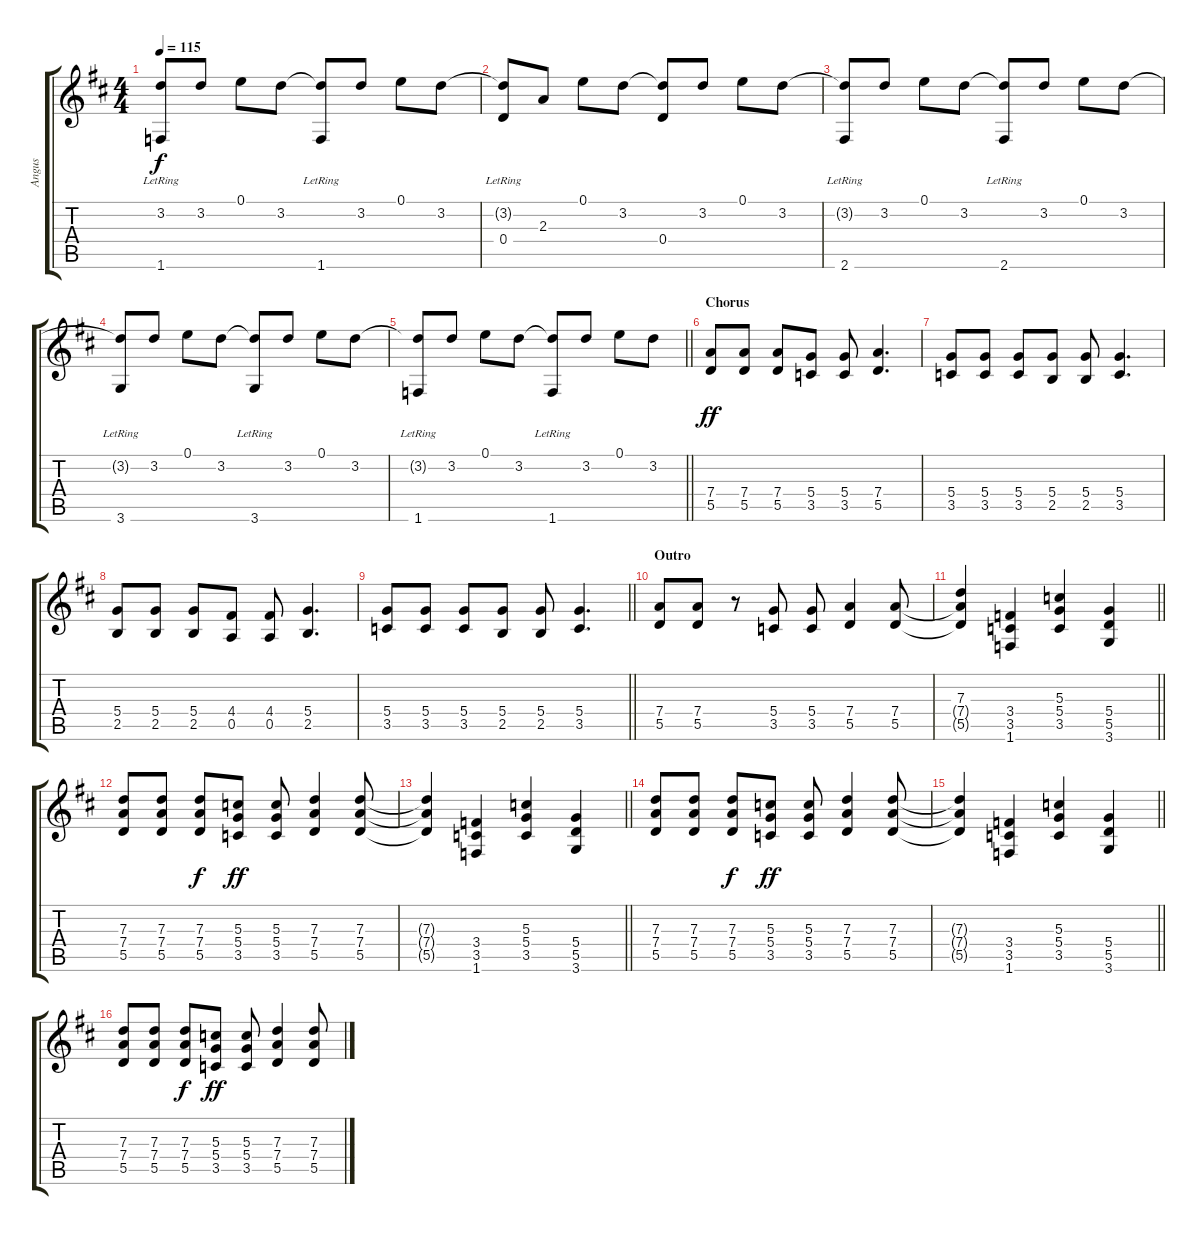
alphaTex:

\track ("Angus" "Angus") {instrument overdrivenguitar}
\staff {score tabs}
\tuning (E4 B3 G3 D3 A2 E2) {hide}
\ts (4 4)
\tempo 115
\clef g2
\ks d
(3.2{t} 1.6{lr}).8{dy f} 3.2.8 0.1.8 3.2.8 (3.2{t} 1.6{lr}).8 3.2.8 0.1.8 3.2.8 |
(3.2{t} 0.4{lr}).8 2.3.8 0.1.8 3.2.8 (3.2{t} 0.4).8 3.2.8 0.1.8 3.2.8 |
(3.2{t} 2.6{lr}).8 3.2.8 0.1.8 3.2.8 (3.2{t} 2.6{lr}).8 3.2.8 0.1.8 3.2.8 |
(3.2{t} 3.6{lr}).8 3.2.8 0.1.8 3.2.8 (3.2{t} 3.6{lr}).8 3.2.8 0.1.8 3.2.8 |
\barLineRight lightlight
(3.2{t} 1.6{lr}).8 3.2.8 0.1.8 3.2.8 (3.2{t} 1.6{lr}).8 3.2.8 0.1.8 3.2.8 |
\section ("" "Chorus")
(7.4 5.5).8{dy ff} (7.4 5.5).8 (7.4 5.5).8 (5.4 3.5).8 (5.4 3.5).8 (7.4 5.5).4{d} |
(5.4 3.5).8 (5.4 3.5).8 (5.4 3.5).8 (5.4 2.5).8 (5.4 2.5).8 (5.4 3.5).4{d} |
(5.4 2.5).8 (5.4 2.5).8 (5.4 2.5).8 (4.4 0.5).8 (4.4 0.5).8 (5.4 2.5).4{d} |
\barLineRight lightlight
(5.4 3.5).8 (5.4 3.5).8 (5.4 3.5).8 (5.4 2.5).8 (5.4 2.5).8 (5.4 3.5).4{d} |
\section ("" "Outro")
(7.4 5.5).8 (7.4 5.5).8 r.8 (5.4 3.5).8 (5.4 3.5).8 (7.4 5.5).4 (7.4 5.5).8 |
\barLineRight lightlight
(7.3 7.4{t} 5.5{t}).4 (3.4 3.5 1.6).4 (5.3 5.4 3.5).4 (5.4 5.5 3.6).4 |
(7.3 7.4 5.5).8 (7.3 7.4 5.5).8 (7.3 7.4 5.5).8{dy f} (5.3 5.4 3.5).8{dy ff} (5.3 5.4 3.5).8 (7.3 7.4 5.5).4 (7.3 7.4 5.5).8 |
\barLineRight lightlight
(7.3{t} 7.4{t} 5.5{t}).4 (3.4 3.5 1.6).4 (5.3 5.4 3.5).4 (5.4 5.5 3.6).4 |
(7.3 7.4 5.5).8 (7.3 7.4 5.5).8 (7.3 7.4 5.5).8{dy f} (5.3 5.4 3.5).8{dy ff} (5.3 5.4 3.5).8 (7.3 7.4 5.5).4 (7.3 7.4 5.5).8 |
\barLineRight lightlight
(7.3{t} 7.4{t} 5.5{t}).4 (3.4 3.5 1.6).4 (5.3 5.4 3.5).4 (5.4 5.5 3.6).4 |
(7.3 7.4 5.5).8 (7.3 7.4 5.5).8 (7.3 7.4 5.5).8{dy f} (5.3 5.4 3.5).8{dy ff} (5.3 5.4 3.5).8 (7.3 7.4 5.5).4 (7.3 7.4 5.5).8
